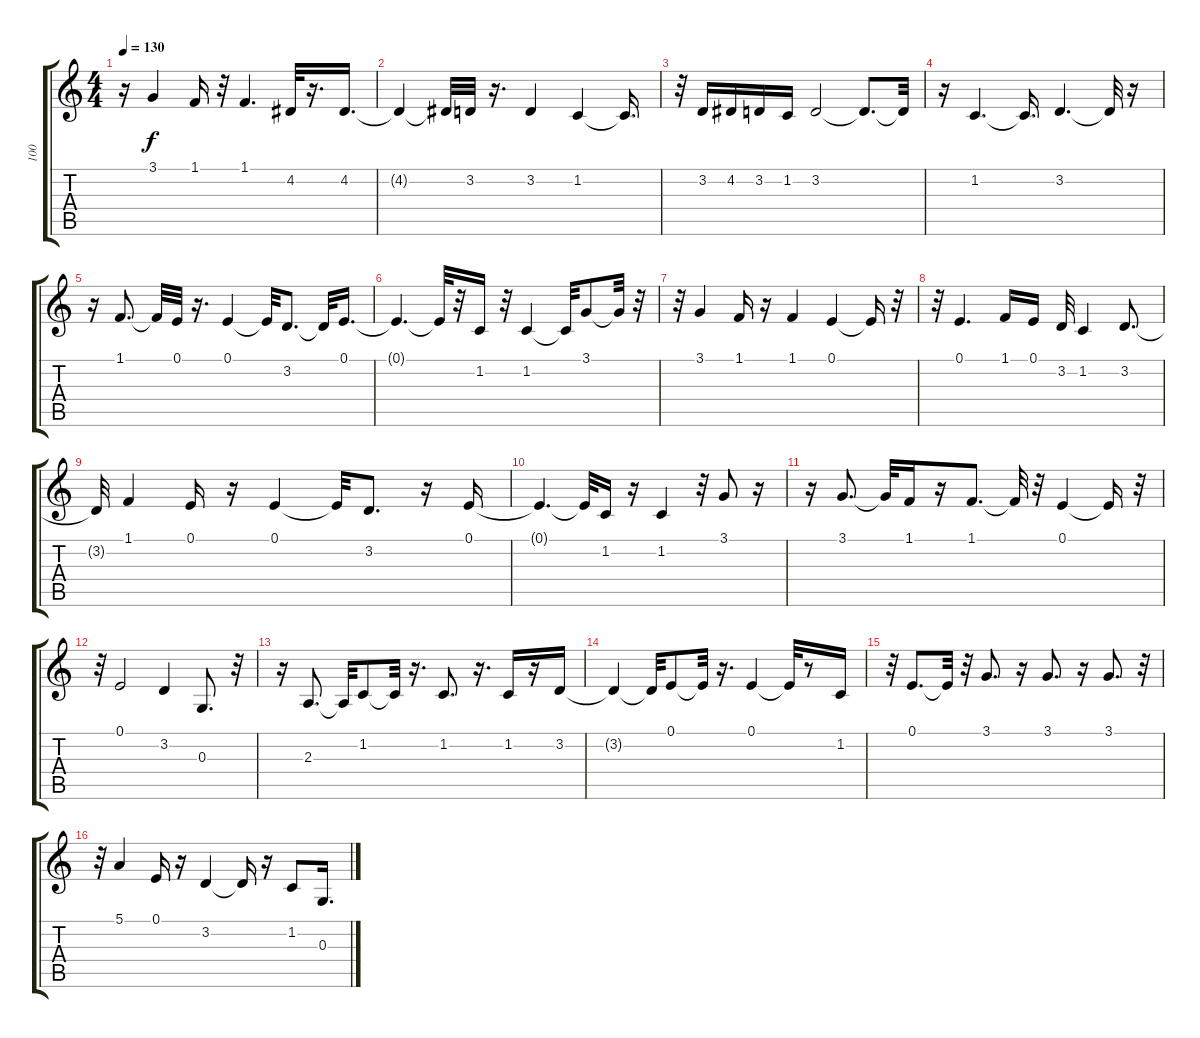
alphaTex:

\track ("100" "100") {instrument fx4atmosphere}
\staff {score tabs}
\tuning (E4 B3 G3 D3 A2 E2) {hide}
\ts (4 4)
\tempo 130
\clef g2
\ks c
r.16{dy f} 3.1.4 1.1.16 r.32 1.1.4{d} 4.2.32 r.16{d} 4.2.16{d} |
4.2{t}.4 4.2{t}.32 3.2.32 r.16{d} 3.2.4 1.2.4 1.2{t}.16{d} |
r.32 3.2.16 4.2.16 3.2.16 1.2.16 3.2.2 3.2{t}.8{d} 3.2{t}.32 |
r.16 1.2.4{d} 1.2{t}.16{d} 3.2.4{d} 3.2{t}.32 r.16 |
r.16 1.1.8{d} 1.1{t}.32 0.1.32 r.16{d} 0.1.4 0.1{t}.32 3.2.8{d} 3.2{t}.32 0.1.16{d} |
0.1{t}.4{d} 0.1{t}.32 r.32 1.2.16 r.32 1.2.4 1.2{t}.32 3.1.8 3.1{t}.32 r.32 |
r.32 3.1.4 1.1.16 r.16 1.1.4 0.1.4 0.1{t}.16 r.32 |
r.32 0.1.4{d} 1.1.16 0.1.16 3.2.32 1.2.4 3.2.8{d} |
3.2{t}.32 1.1.4 0.1.16 r.16 0.1.4 0.1{t}.32 3.2.8{d} r.16 0.1.16 |
0.1{t}.4{d} 0.1{t}.32 1.2.16 r.16 1.2.4 r.32 3.1.8 r.16 |
r.16 3.1.8{d} 3.1{t}.32 1.1.16 r.16 1.1.8{d} 1.1{t}.32 r.32 0.1.4 0.1{t}.16 r.32 |
r.32 0.1.2 3.2.4 0.3.8{d} r.32 |
r.16 2.3.8{d} 2.3{t}.32 1.2.8 1.2{t}.32 r.16{d} 1.2.8{d} r.16{d} 1.2.16 r.16 3.2.16 |
3.2{t}.4 3.2{t}.32 0.1.8 0.1{t}.32 r.16{d} 0.1.4 0.1{t}.32 r.8 1.2.16 |
r.32 0.1.8{d} 0.1{t}.32 r.32 3.1.8{d} r.16 3.1.8{d} r.16 3.1.8{d} r.32 |
r.32 5.1.4 0.1.16 r.16 3.2.4 3.2{t}.16 r.16 1.2.8 0.3.16{d}
